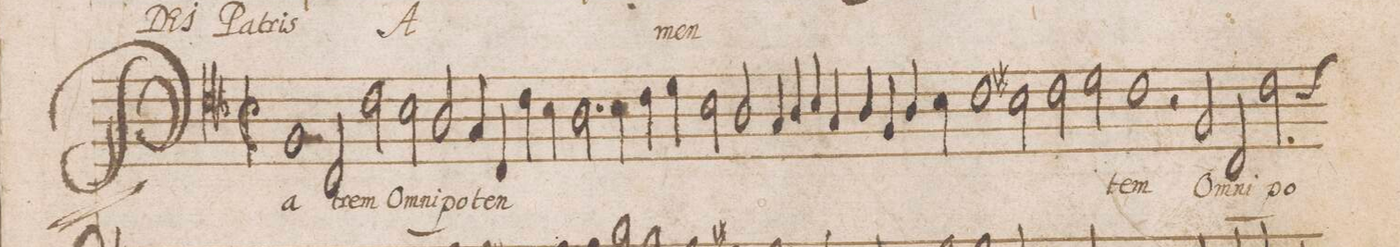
**kern	**text
*I"TENOR	*
*clefC4	*
*k[b-]	*
*met(C|)	*
*M2/1	*
1F	Pa-
2C/	-trem
*2\right	*
2c\	Om-
=2-	=2-
2B-\	-ni-
2A/	-po-
4G/	-ten-
4C/	.
4c\	.
4B-\	.
=3-	=3-
2.A\	.
4B-\	.
4c\	.
4d\	.
2B-\	.
=4-	=4-
2A/	.
4G/	.
4A/	.
4B-/	.
4G/	.
4A/	.
4F/	.
=5-	=5-
4A/	.
4B-\	.
1c	.
2Bn\	.
=6-	=6-
2c\	.
2d\	.
1c	-tem
=7-	=7-
2r	.
2F/	Om-
2C/	-ni-
2c\	-po-
*-	*-
